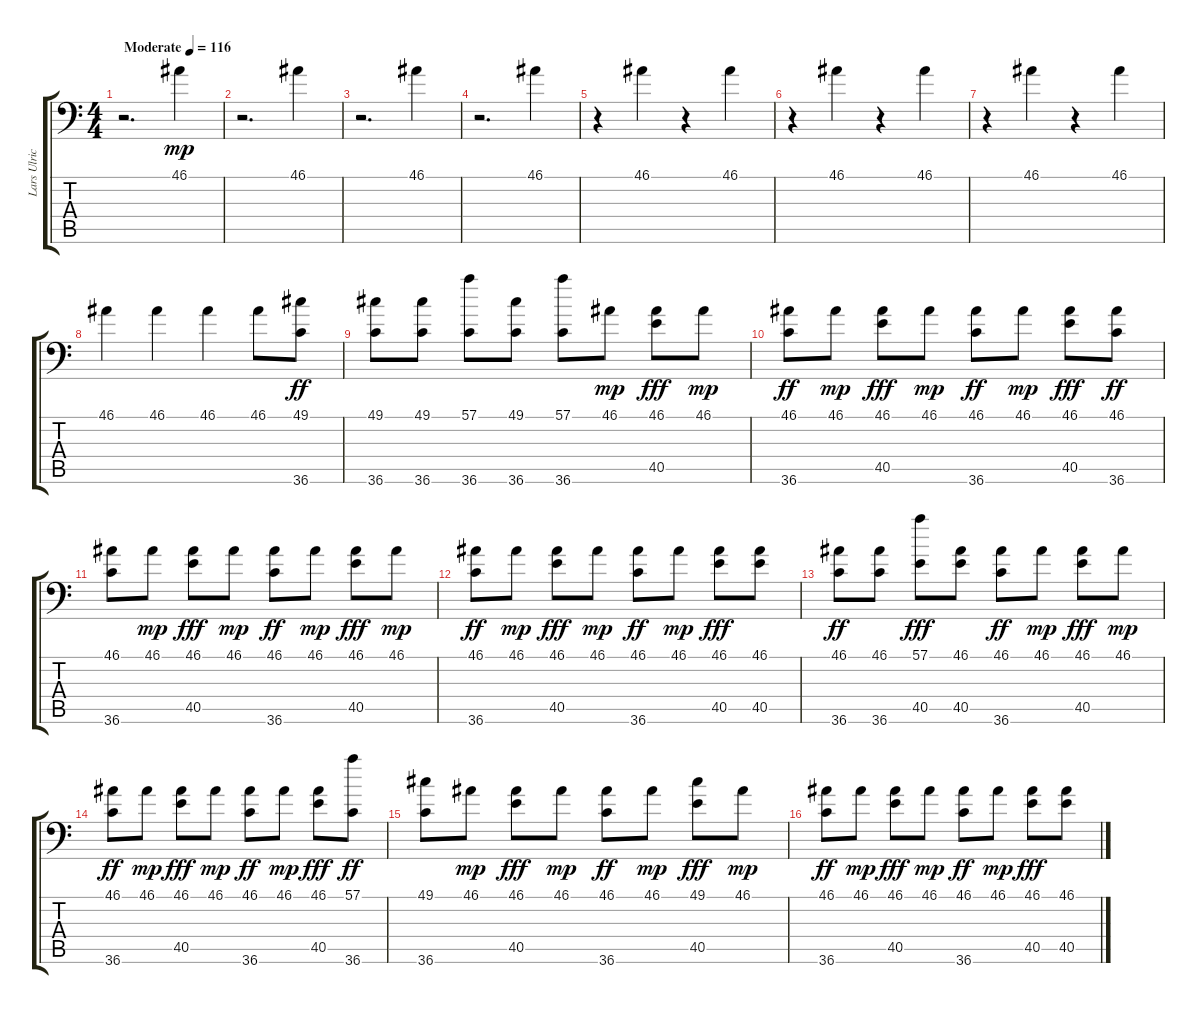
\track ("Lars Ulrich (Drums)" "Lars Ulric") {instrument acousticgrandpiano}
\staff {score tabs}
\tuning (C-1 C-1 C-1 C-1 C-1 C-1) {hide}
\ts (4 4)
\tempo (116 "Moderate")
\clef f4
\ks c
r.2{d dy mp instrument acousticgrandpiano} 46.1.4 |
r.2{d} 46.1.4 |
r.2{d} 46.1.4 |
r.2{d} 46.1.4 |
r.4 46.1.4 r.4 46.1.4 |
r.4 46.1.4 r.4 46.1.4 |
r.4 46.1.4 r.4 46.1.4 |
46.1.4 46.1.4 46.1.4 46.1.8 (49.1 36.6).8{dy ff} |
(49.1 36.6).8 (49.1 36.6).8 (57.1 36.6).8 (49.1 36.6).8 (57.1 36.6).8 46.1.8{dy mp} (46.1 40.5).8{dy fff} 46.1.8{dy mp} |
(46.1 36.6).8{dy ff} 46.1.8{dy mp} (46.1 40.5).8{dy fff} 46.1.8{dy mp} (46.1 36.6).8{dy ff} 46.1.8{dy mp} (46.1 40.5).8{dy fff} (46.1 36.6).8{dy ff} |
(46.1 36.6).8 46.1.8{dy mp} (46.1 40.5).8{dy fff} 46.1.8{dy mp} (46.1 36.6).8{dy ff} 46.1.8{dy mp} (46.1 40.5).8{dy fff} 46.1.8{dy mp} |
(46.1 36.6).8{dy ff} 46.1.8{dy mp} (46.1 40.5).8{dy fff} 46.1.8{dy mp} (46.1 36.6).8{dy ff} 46.1.8{dy mp} (46.1 40.5).8{dy fff} (46.1 40.5).8 |
(46.1 36.6).8{dy ff} (46.1 36.6).8 (57.1 40.5).8{dy fff} (46.1 40.5).8 (46.1 36.6).8{dy ff} 46.1.8{dy mp} (46.1 40.5).8{dy fff} 46.1.8{dy mp} |
(46.1 36.6).8{dy ff} 46.1.8{dy mp} (46.1 40.5).8{dy fff} 46.1.8{dy mp} (46.1 36.6).8{dy ff} 46.1.8{dy mp} (46.1 40.5).8{dy fff} (57.1 36.6).8{dy ff} |
(49.1 36.6).8 46.1.8{dy mp} (46.1 40.5).8{dy fff} 46.1.8{dy mp} (46.1 36.6).8{dy ff} 46.1.8{dy mp} (49.1 40.5).8{dy fff} 46.1.8{dy mp} |
(46.1 36.6).8{dy ff} 46.1.8{dy mp} (46.1 40.5).8{dy fff} 46.1.8{dy mp} (46.1 36.6).8{dy ff} 46.1.8{dy mp} (46.1 40.5).8{dy fff} (46.1 40.5).8
